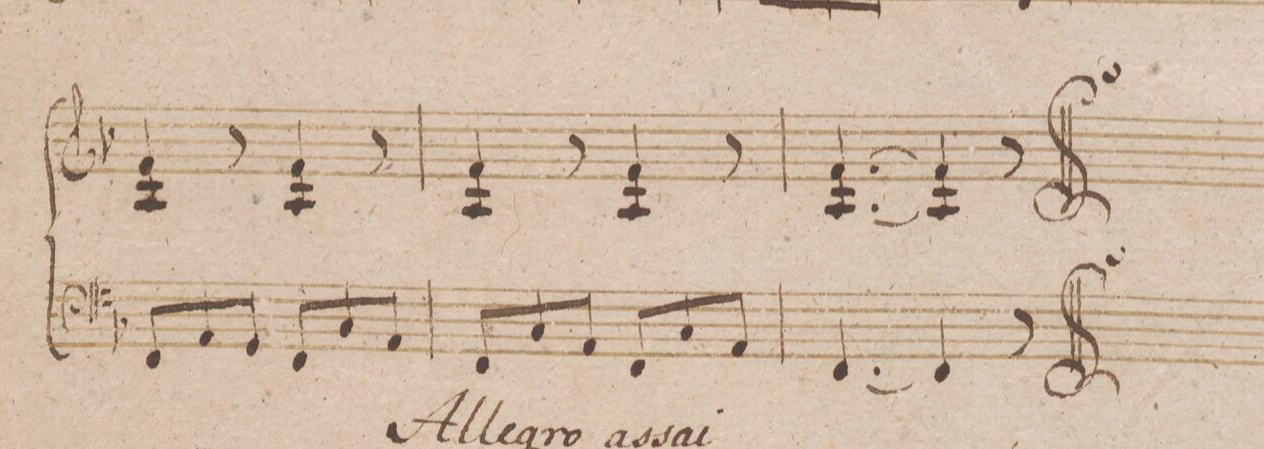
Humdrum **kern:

**kern
*I"Organo.
*clefF4
*k[b-]
*M6/8
8FF/L
8AA/
8GG/J
8FF/L
8C/
8AA/J
=113
8FF/L
8C/
8AA/J
8FF/L
8C/
8AA/J
=114
[4.FF/
4FF/]
8r
==
*-
